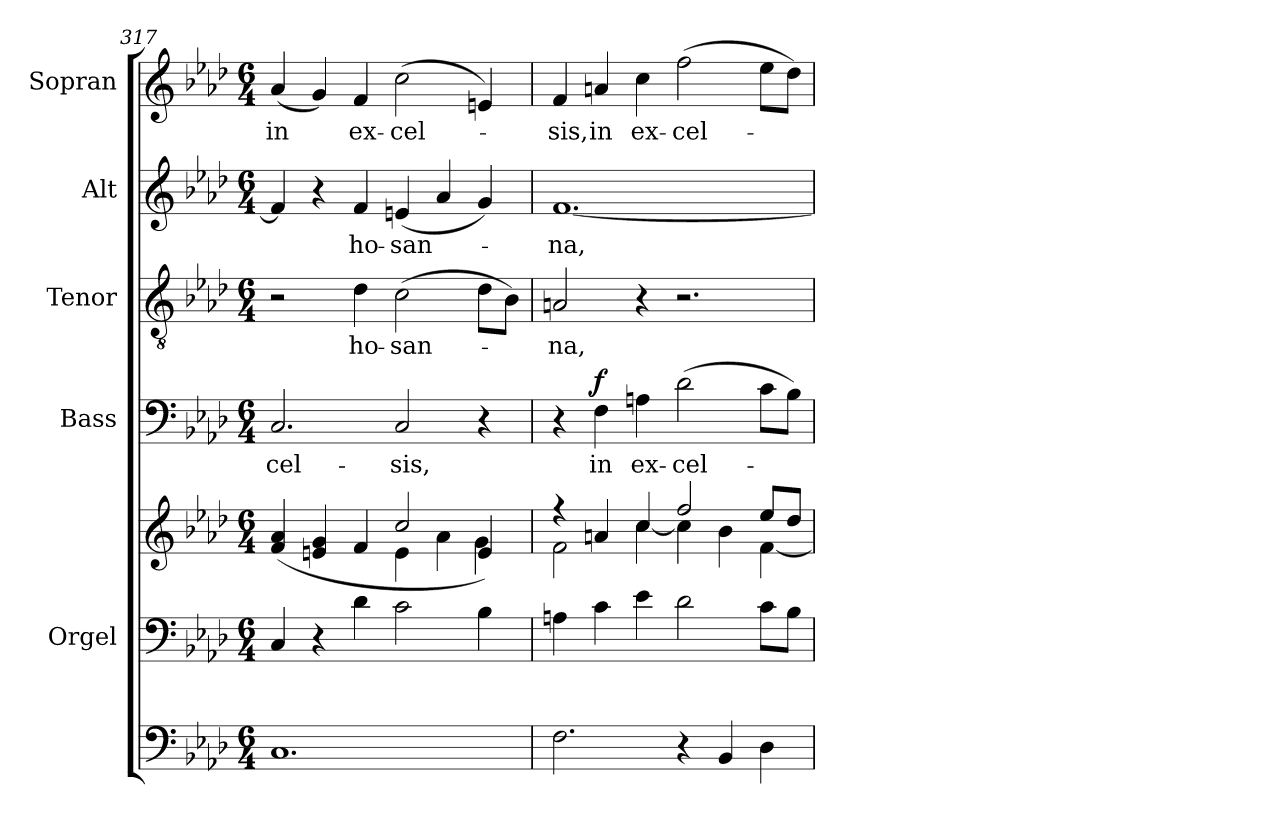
**kern	**kern	**kern	**kern	**text	**dynam	**kern	**text	**kern	**text	**kern	**text
*part6	*part5	*part5	*part4	*part4	*part4	*part3	*part3	*part2	*part2	*part1	*part1
*staff7	*staff6	*staff5	*staff4	*staff4	*staff4	*staff3	*staff3	*staff2	*staff2	*staff1	*staff1
*	*I"Orgel	*	*I"Bass	*	*	*I"Tenor	*	*I"Alt	*	*I"Sopran	*
*	*I'Org.	*	*I'B	*	*	*I'T	*	*I'A	*	*I'S	*
!!LO:PB:g=z
*clefF4	*clefF4	*clefG2	*clefF4	*	*	*clefGv2	*	*clefG2	*	*clefG2	*
*ITrd7c12	*	*	*	*	*	*	*	*	*	*	*
*k[b-e-a-d-]	*k[b-e-a-d-]	*k[b-e-a-d-]	*k[b-e-a-d-]	*	*	*k[b-e-a-d-]	*	*k[b-e-a-d-]	*	*k[b-e-a-d-]	*
*A-:	*A-:	*A-:	*A-:	*	*	*A-:	*	*A-:	*	*A-:	*
*M6/4	*M6/4	*M6/4	*M6/4	*	*	*M6/4	*	*M6/4	*	*M6/4	*
=317	=317	=317	=317	=317	=317	=317	=317	=317	=317	=317	=317
*	*	*^	*	*	*	*	*	*	*	*	*
!	!	!	!	!	!LO:LY:b	!	!	!	!	!	!	!LO:LY:b
1.CC	4C/	(4f/ 4a-/	2.ryy	2.C/	-cel-	.	2r	.	4f/]	.	(<4a-/	in
.	4r	4en/ 4g/	.	.	.	.	.	.	4r	.	4g/)	.
!	!	!	!	!	!	!	!	!LO:LY:b	!	!LO:LY:b	!	!LO:LY:b
.	4d-\	4f/	.	.	.	.	4d-\	ho-	4f/	ho-	4f/	ex-
!	!	!	!	!	!LO:LY:b	!	!	!LO:LY:b	!	!LO:LY:b	!	!LO:LY:b
.	2c\	2cc/	4e\	2C/	-sis,	.	(>2c\	-san-	(<4en/	-san-	(>2cc\	-cel-
.	.	.	4a-\	.	.	.	.	.	4a-/	.	.	.
.	4B-\	4e/)	4g\	4r	.	.	8d-\L	.	4g/)	.	4en/)	.
.	.	.	.	.	.	.	8B-\J)	.	.	.	.	.
=318	=318	=318	=318	=318	=318	=318	=318	=318	=318	=318	=318	=318
!	!	!	!	!	!	!	!	!LO:LY:b	!	!LO:LY:b	!	!LO:LY:b
2.FF\	4An\	4ree	2f\	4r	.	.	2An/	-na,	[1.f	-na,	4f/	-sis,
!	!	!	!	!	!LO:LY:b	!LO:DY:a	!	!	!	!	!	!LO:LY:b
.	4c\	4an/	.	4F\	in	f	.	.	.	.	4an/	in
!	!	!	!	!	!LO:LY:b	!	!	!	!	!	!	!LO:LY:b
.	4e-\	4cc/	[<4cc\	4An\	ex-	.	4r	.	.	.	4cc\	ex-
!	!	!	!	!	!LO:LY:b	!	!	!	!	!	!	!LO:LY:b
4r	2d-\	2ff/	4cc\]	(>2d-\	-cel-	.	2.r	.	.	.	(>2ff\	-cel-
4BBB-/	.	.	4b-\	.	.	.	.	.	.	.	.	.
4DD-\	8c\L	8ee-/L	[<4f\	8c\L	.	.	.	.	.	.	8ee-\L	.
.	8B-\J	(8dd-/J	.	8B-\J)	.	.	.	.	.	.	8dd-\J)	.
*	*	*v	*v	*	*	*	*	*	*	*	*	*
=	=	=	=	=	=	=	=	=	=	=	=
*-	*-	*-	*-	*-	*-	*-	*-	*-	*-	*-	*-
